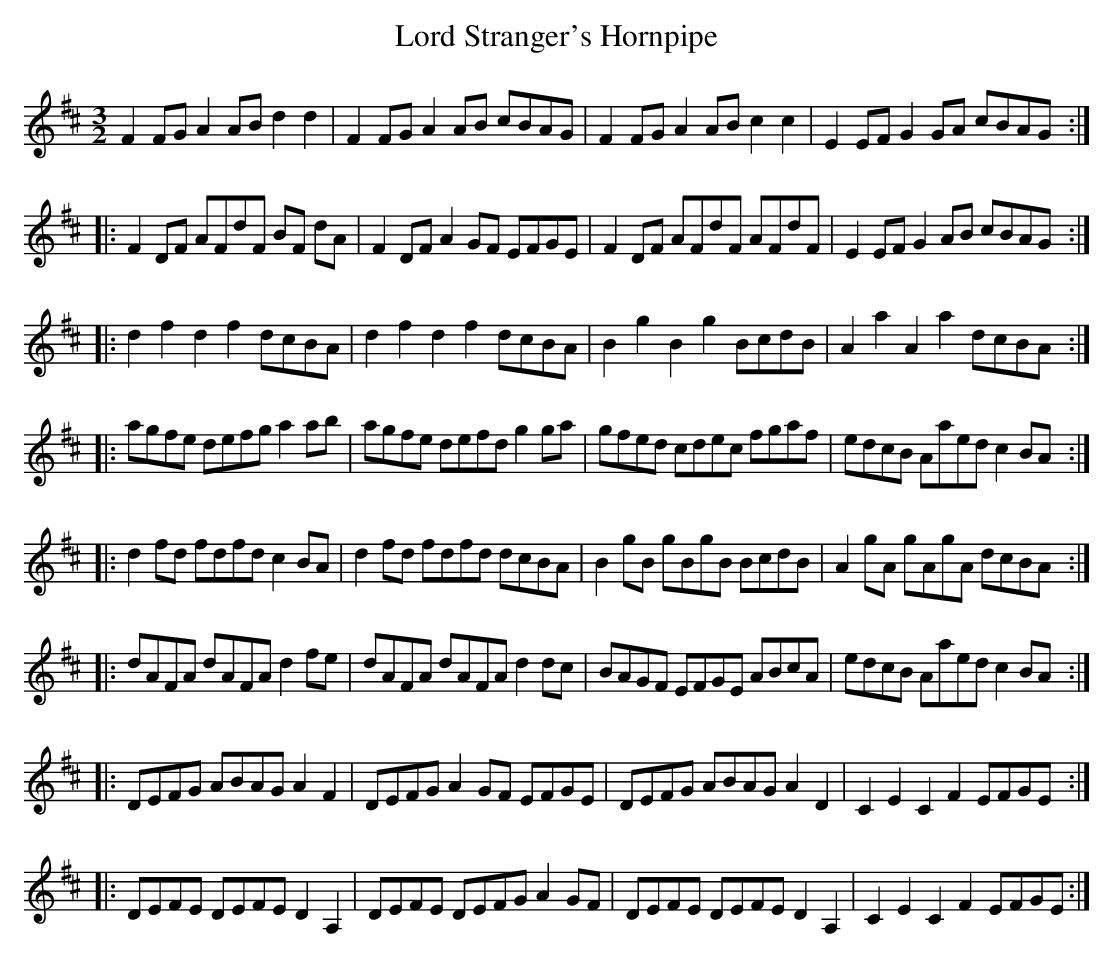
X:1
T:Lord Stranger's Hornpipe
M:3/2
L:1/8
K:D
  F2FG A2AB d2d2 | F2FG A2AB cBAG | \
  F2FG A2AB c2c2 | E2EF G2GA cBAG :|
|:F2DF AFdF BF dA | F2DF A2GF EFGE | \
  F2DF AFdF AFdF | E2EF G2AB cBAG :|
|:d2f2 d2f2 dcBA | d2f2 d2f2 dcBA |\
  B2g2 B2g2 BcdB | A2a2 A2a2 dcBA :|
|:agfe defg a2ab | agfe defd g2ga | \
  gfed cdec fgaf | edcB Aaed c2BA :|
|:d2fd fdfd c2BA | d2fd fdfd dcBA | \
  B2gB gBgB BcdB | A2gA gAgA dcBA :|
|:dAFA dAFA d2fe | dAFA dAFA d2dc |\
  BAGF EFGE ABcA | edcB Aaed c2BA :|
|:DEFG ABAG A2F2 | DEFG A2GF EFGE |\
  DEFG ABAG A2D2 | C2E2 C2F2 EFGE :|
|:DEFE DEFE D2A,2 | DEFE DEFG A2GF |\
  DEFE DEFE D2A,2 | C2E2 C2F2 EFGE :|
